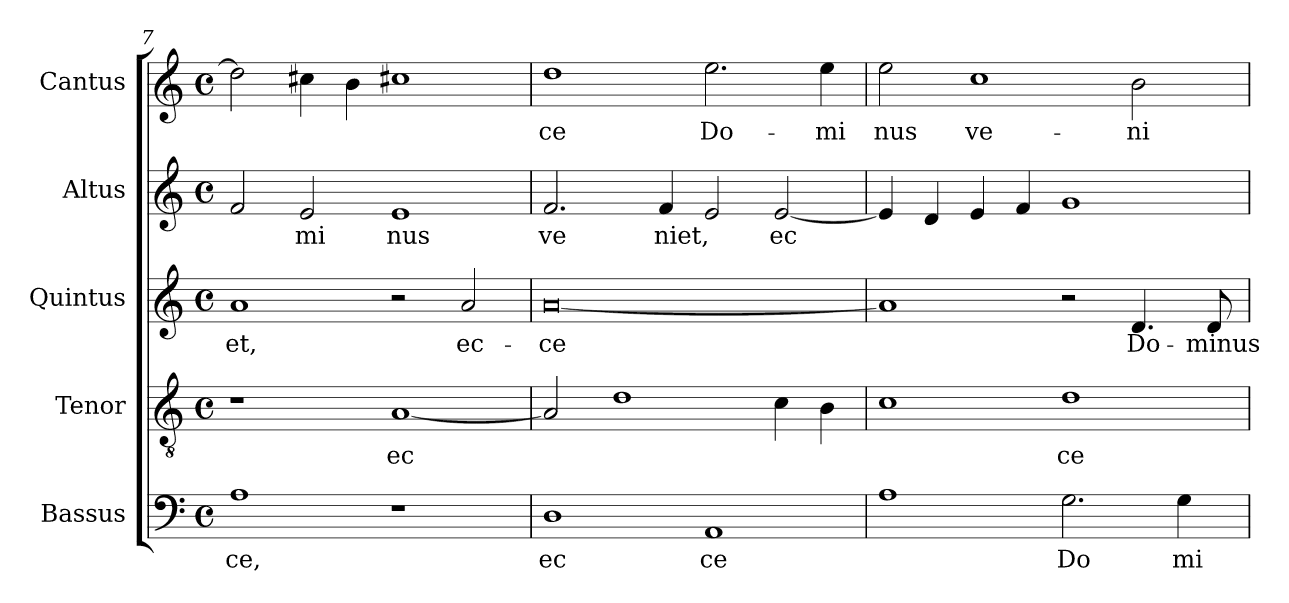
**kern	**text	**kern	**text	**kern	**text	**kern	**text	**kern	**text
*part5	*part5	*part4	*part4	*part3	*part3	*part2	*part2	*part1	*part1
*staff5	*staff5	*staff4	*staff4	*staff3	*staff3	*staff2	*staff2	*staff1	*staff1
*I"Bassus	*	*I"Tenor	*	*I"Quintus	*	*I"Altus	*	*I"Cantus	*
*clefF4	*	*clefGv2	*	*clefG2	*	*clefG2	*	*clefG2	*
*M4/4	*	*M4/4	*	*M4/4	*	*M4/4	*	*M4/4	*
*met(c)	*	*met(c)	*	*met(c)	*	*met(c)	*	*met(c)	*
=7	=7	=7	=7	=7	=7	=7	=7	=7	=7
!	!LO:LY:b:cj	!	!	!	!LO:LY:b:cj	!	!	!	!
1A	-ce,	1r	.	1a	-et,	2f/	.	2dd\]	.
!	!	!	!	!	!	!	!LO:LY:b:cj	!	!
.	.	.	.	.	.	2e/	mi	4cc#X\	.
.	.	.	.	.	.	.	.	4b\	.
!	!	!	!LO:LY:b:cj	!	!	!	!LO:LY:b:cj	!	!
1r	.	[<1A	ec	2r	.	1e	nus	1cc#X	.
!	!	!	!	!	!LO:LY:b:cj	!	!	!	!
.	.	.	.	2a/	ec-	.	.	.	.
=8	=8	=8	=8	=8	=8	=8	=8	=8	=8
!	!LO:LY:b:cj	!	!	!	!LO:LY:b:cj	!	!LO:LY:b:cj	!	!LO:LY:b:cj
1D	ec	2A/]	.	[<0a	-ce	2.f/	ve	1dd	-ce
.	.	1d	.	.	.	.	.	.	.
!	!	!	!	!	!	!	!LO:LY:b	!	!
.	.	.	.	.	.	4f/	niet,	.	.
!	!LO:LY:b:cj	!	!	!	!	!	!	!	!LO:LY:b:cj
1AA	ce	.	.	.	.	2e/	.	2.ee\	Do-
!	!	!	!	!	!	!	!LO:LY:b:cj	!	!
.	.	4c\	.	.	.	[<2e/	ec	.	.
!	!	!	!	!	!	!	!	!	!LO:LY:b:cj
.	.	4B\	.	.	.	.	.	4ee\	-mi
=9	=9	=9	=9	=9	=9	=9	=9	=9	=9
!	!	!	!	!	!	!	!	!	!LO:LY:b:cj
1A	.	1c	.	1a]	.	4e/]	.	2ee\	nus
.	.	.	.	.	.	4d/	.	.	.
!	!	!	!	!	!	!	!	!	!LO:LY:b:cj
.	.	.	.	.	.	4e/	.	1cc	ve-
.	.	.	.	.	.	4f/	.	.	.
!	!LO:LY:b:cj	!	!LO:LY:b:cj	!	!	!	!	!	!
2.G\	Do	1d	ce	2r	.	1g	.	.	.
!	!	!	!	!	!LO:LY:b:cj	!	!	!	!LO:LY:b:cj
.	.	.	.	4.d/	Do-	.	.	2b\	-ni-
!	!LO:LY:b:cj	!	!	!	!	!	!	!	!
4G\	mi	.	.	.	.	.	.	.	.
!	!	!	!	!	!LO:LY:b	!	!	!	!
.	.	.	.	8d/	-minus	.	.	.	.
=	=	=	=	=	=	=	=	=	=
*-	*-	*-	*-	*-	*-	*-	*-	*-	*-
